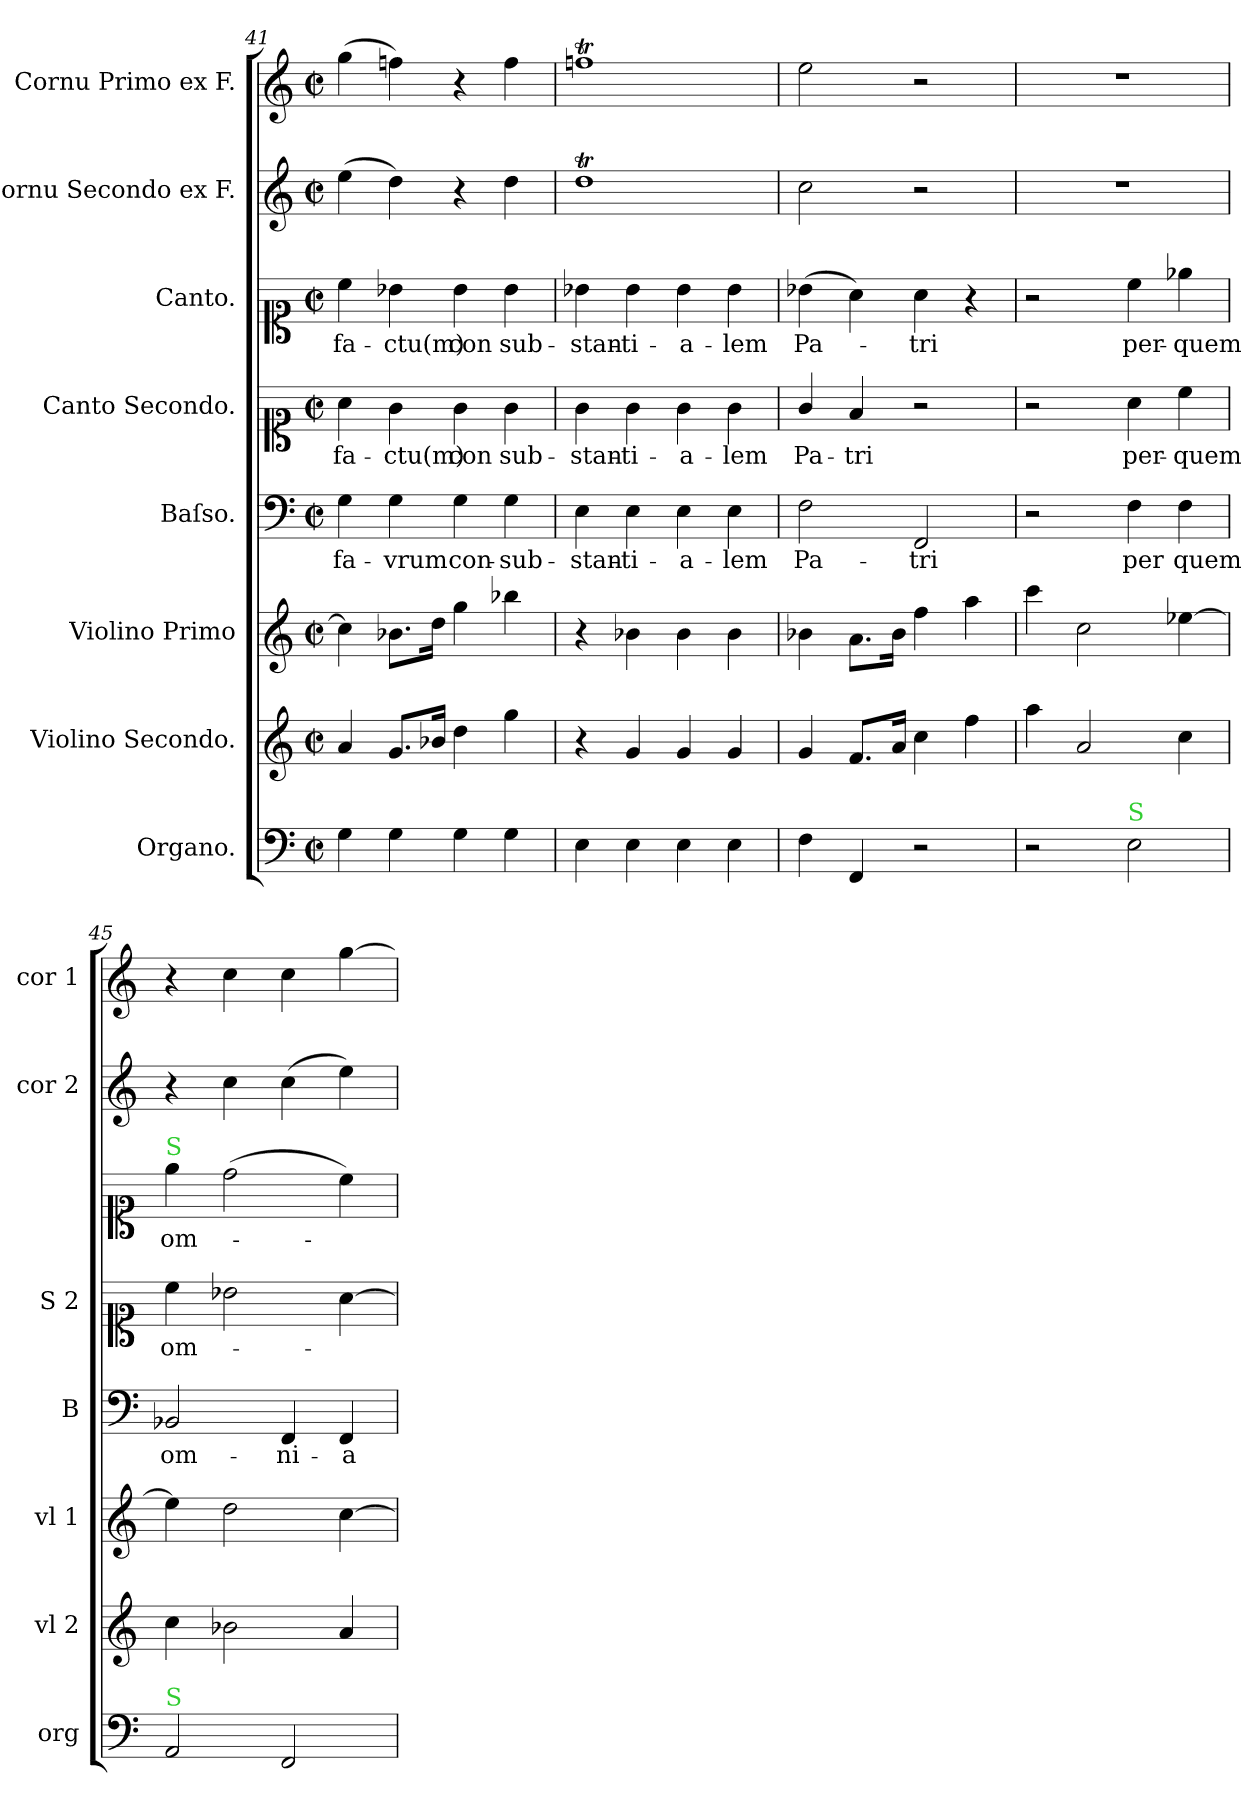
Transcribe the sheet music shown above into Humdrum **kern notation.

**kern	**kern	**kern	**kern	**text	**kern	**text	**kern	**text	**kern	**kern
*part8	*part7	*part6	*part5	*part5	*part4	*part4	*part3	*part3	*part2	*part1
*staff8	*staff7	*staff6	*staff5	*staff5	*staff4	*staff4	*staff3	*staff3	*staff2	*staff1
*I"Organo.	*I"Violino Secondo.	*I"Violino Primo	*I"Baſso.	*	*I"Canto Secondo.	*	*I"Canto.	*	*I"Cornu Secondo ex F.	*I"Cornu Primo ex F.
*I'org	*I'vl 2	*I'vl 1	*I'B	*	*I'S 2	*	*	*	*I'cor 2	*I'cor 1
*clefF4	*clefG2	*clefG2	*clefF4	*	*clefC1	*	*clefC1	*	*clefG2	*clefG2
*	*	*	*	*	*	*	*	*	*ITrd4c7	*ITrd4c7
*M2/2	*M2/2	*M2/2	*M2/2	*	*M2/2	*	*M2/2	*	*M2/2	*M2/2
*met(c|)	*met(c|)	*met(c|)	*met(c|)	*	*met(c|)	*	*met(c|)	*	*met(c|)	*met(c|)
=41	=41	=41	=41	=41	=41	=41	=41	=41	=41	=41
4G\	4a/	4cc\]	4G\	fa-	4a\	fa-	4cc\	fa-	(4a\	(4cc\
4G\	8.g/L	8.b-\L	4G\	-vrum	4g\	-ctu(m)	4b-\	-ctu(m)	4g\)	4b-\)
.	16b-/Jk	16dd\Jk	.	.	.	.	.	.	.	.
4G\	4dd\	4gg\	4G\	con-	4g\	con	4b-\	con	4r	4r
4G\	4gg\	4bb-\	4G\	-sub-	4g\	sub-	4b-\	sub-	4g\	4b-\
=42	=42	=42	=42	=42	=42	=42	=42	=42	=42	=42
4E\	4r	4r	4E\	-stan-	4g\	-stan-	4b-\	-stan-	1gT/	1b-T\
4E\	4g/	4b-\	4E\	-ti-	4g\	-ti-	4b-\	-ti-	.	.
4E\	4g/	4b-\	4E\	-a-	4g\	-a-	4b-\	-a-	.	.
4E\	4g/	4b-\	4E\	-lem	4g\	-lem	4b-\	-lem	.	.
=43	=43	=43	=43	=43	=43	=43	=43	=43	=43	=43
4F\	4g/	4b-\	2F\	Pa-	4g/	Pa-	(4b-\	Pa-	2f\	2a\
4FF/	8.f/L	8.a\L	.	.	4f/	-tri	4a\)	.	.	.
.	16a/Jk	16b-\Jk	.	.	.	.	.	.	.	.
2r	4cc\	4ff\	2FF/	-tri	2r	.	4a\	-tri	2r	2r
.	4ff\	4aa\	.	.	.	.	4r	.	.	.
=44	=44	=44	=44	=44	=44	=44	=44	=44	=44	=44
2r	4aa\	4ccc\	2r	.	2r	.	2r	.	1r	1r
.	2a/	2cc\	.	.	.	.	.	.	.	.
!LO:TX:a:color=limegreen:t=S	!	!	!	!	!	!	!	!	!	!
2E\	.	.	4F\	per	4a\	per-	4cc\	per-	.	.
.	4cc\	[4ee-X\	4F\	quem	4cc\	-quem	4ee-X\	-quem	.	.
=45	=45	=45	=45	=45	=45	=45	=45	=45	=45	=45
!	!	!	!	!	!	!	!LO:TX:a:color=limegreen:t=S	!	!	!
!LO:TX:a:color=limegreen:t=S	!	!	!	!	!	!	!	!	!	!
2AA/	4cc\	4ee-\]	2BB-/	om-	4cc\	om-	4ee\	om-	4r	4r
.	2b-\	2dd\	.	.	2b-\	.	(2dd\	.	4f\	4f\
2FF/	.	.	4FF/	-ni-	.	.	.	.	(4f\	4f\
.	4a/	[4cc\	4FF/	-a	[4a\	.	4cc\)	.	4a\)	[4cc\
=	=	=	=	=	=	=	=	=	=	=
*-	*-	*-	*-	*-	*-	*-	*-	*-	*-	*-
